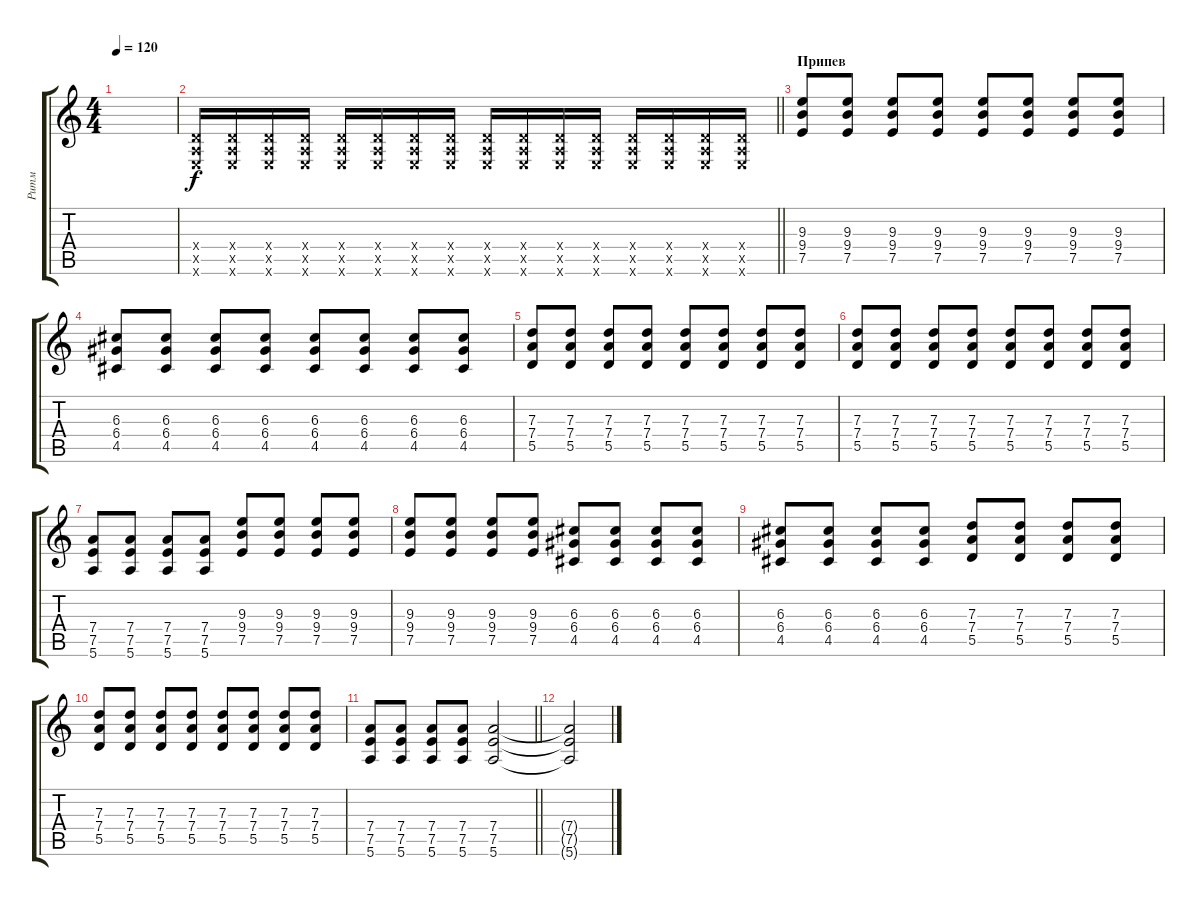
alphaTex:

\track ("Ритм" "Ритм") {instrument distortionguitar}
\staff {score tabs}
\tuning (E4 B3 G3 D3 A2 E2) {hide}
\ts (4 4)
\tempo 120
\clef g2
\ks c
|
\barLineRight lightlight
(0.4{x} 0.5{x} 0.6{x}).16 (0.4{x} 0.5{x} 0.6{x}).16 (0.4{x} 0.5{x} 0.6{x}).16 (0.4{x} 0.5{x} 0.6{x}).16 (0.4{x} 0.5{x} 0.6{x}).16 (0.4{x} 0.5{x} 0.6{x}).16 (0.4{x} 0.5{x} 0.6{x}).16 (0.4{x} 0.5{x} 0.6{x}).16 (0.4{x} 0.5{x} 0.6{x}).16 (0.4{x} 0.5{x} 0.6{x}).16 (0.4{x} 0.5{x} 0.6{x}).16 (0.4{x} 0.5{x} 0.6{x}).16 (0.4{x} 0.5{x} 0.6{x}).16 (0.4{x} 0.5{x} 0.6{x}).16 (0.4{x} 0.5{x} 0.6{x}).16 (0.4{x} 0.5{x} 0.6{x}).16 |
\section ("" "Припев")
(9.3 9.4 7.5).8{volume 6} (9.3 9.4 7.5).8 (9.3 9.4 7.5).8 (9.3 9.4 7.5).8 (9.3 9.4 7.5).8 (9.3 9.4 7.5).8 (9.3 9.4 7.5).8 (9.3 9.4 7.5).8 |
(6.3 6.4 4.5).8 (6.3 6.4 4.5).8 (6.3 6.4 4.5).8 (6.3 6.4 4.5).8 (6.3 6.4 4.5).8 (6.3 6.4 4.5).8 (6.3 6.4 4.5).8 (6.3 6.4 4.5).8 |
(7.3 7.4 5.5).8 (7.3 7.4 5.5).8 (7.3 7.4 5.5).8 (7.3 7.4 5.5).8 (7.3 7.4 5.5).8 (7.3 7.4 5.5).8 (7.3 7.4 5.5).8 (7.3 7.4 5.5).8 |
(7.3 7.4 5.5).8 (7.3 7.4 5.5).8 (7.3 7.4 5.5).8 (7.3 7.4 5.5).8 (7.3 7.4 5.5).8 (7.3 7.4 5.5).8 (7.3 7.4 5.5).8 (7.3 7.4 5.5).8 |
(7.4 7.5 5.6).8 (7.4 7.5 5.6).8 (7.4 7.5 5.6).8 (7.4 7.5 5.6).8 (9.3 9.4 7.5).8 (9.3 9.4 7.5).8 (9.3 9.4 7.5).8 (9.3 9.4 7.5).8 |
(9.3 9.4 7.5).8 (9.3 9.4 7.5).8 (9.3 9.4 7.5).8 (9.3 9.4 7.5).8 (6.3 6.4 4.5).8 (6.3 6.4 4.5).8 (6.3 6.4 4.5).8 (6.3 6.4 4.5).8 |
(6.3 6.4 4.5).8 (6.3 6.4 4.5).8 (6.3 6.4 4.5).8 (6.3 6.4 4.5).8 (7.3 7.4 5.5).8 (7.3 7.4 5.5).8 (7.3 7.4 5.5).8 (7.3 7.4 5.5).8 |
(7.3 7.4 5.5).8 (7.3 7.4 5.5).8 (7.3 7.4 5.5).8 (7.3 7.4 5.5).8 (7.3 7.4 5.5).8 (7.3 7.4 5.5).8 (7.3 7.4 5.5).8 (7.3 7.4 5.5).8 |
\barLineRight lightlight
(7.4 7.5 5.6).8 (7.4 7.5 5.6).8 (7.4 7.5 5.6).8 (7.4 7.5 5.6).8 (7.4 7.5 5.6).2 |
(7.4{t} 7.5{t} 5.6{t}).2
